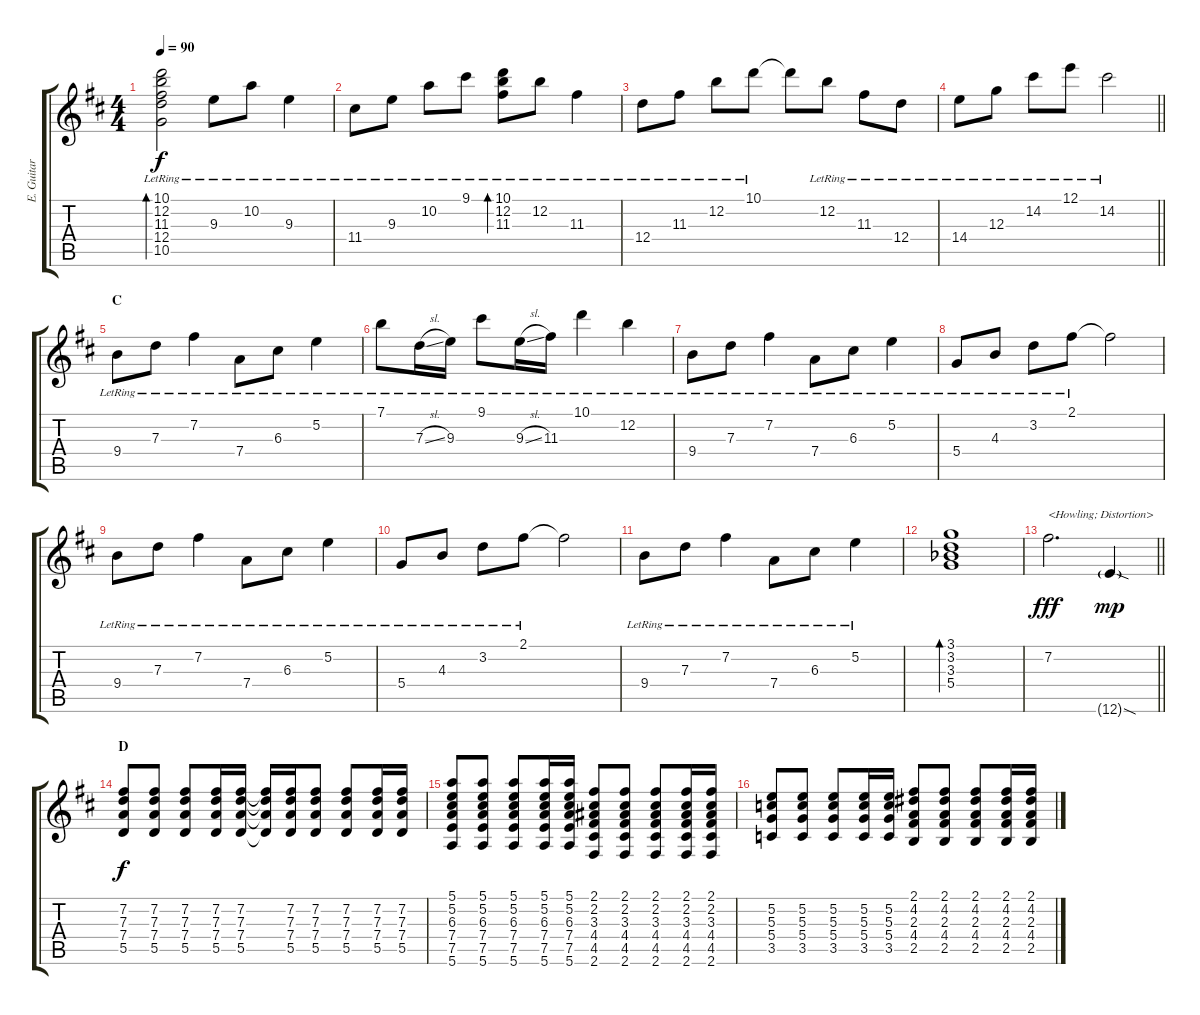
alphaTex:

\track ("E. Guitar II" "E. Guitar ") {instrument overdrivenguitar}
\staff {score tabs}
\tuning (E4 B3 G3 D3 A2 E2) {hide}
\ts (4 4)
\tempo 90
\clef g2
\ks d
(10.1{lr} 12.2{lr} 11.3{lr} 12.4{lr} 10.5{lr}).2{bd 120 dy f} 9.3{lr}.8 10.2{lr}.8 9.3{lr}.4 |
11.4{lr}.8 9.3{lr}.8 10.2{lr}.8 9.1{lr}.8 (10.1{lr} 12.2{lr} 11.3{lr}).8{bd 120} 12.2{lr}.8 11.3{lr}.4 |
12.4{lr}.8 11.3{lr}.8 12.2{lr}.8 10.1{lr}.8 10.1{t}.8 12.2{lr}.8 11.3{lr}.8 12.4{lr}.8 |
\barLineRight lightlight
14.4{lr}.8 12.3{lr}.8 14.2{lr}.8 12.1{lr}.8 14.2{lr}.2 |
\section ("" "C")
9.4{lr}.8 7.3{lr}.8 7.2{lr}.4 7.4{lr}.8 6.3{lr}.8 5.2{lr}.4 |
7.1{lr}.8 7.3{sl lr}.16 9.3{lr}.16 9.1{lr}.8 9.3{sl lr}.16 11.3{lr}.16 10.1{lr}.4 12.2{lr}.4 |
9.4{lr}.8 7.3{lr}.8 7.2{lr}.4 7.4{lr}.8 6.3{lr}.8 5.2{lr}.4 |
5.4{lr}.8 4.3{lr}.8 3.2{lr}.8 2.1{lr}.8 2.1{t}.2 |
9.4{lr}.8 7.3{lr}.8 7.2{lr}.4 7.4{lr}.8 6.3{lr}.8 5.2{lr}.4 |
5.4{lr}.8 4.3{lr}.8 3.2{lr}.8 2.1{lr}.8 2.1{t}.2 |
9.4{lr}.8 7.3{lr}.8 7.2{lr}.4 7.4{lr}.8 6.3{lr}.8 5.2{lr}.4 |
(3.1 3.2 3.3{acc b} 5.4).1{bd 120} |
\barLineRight lightlight
7.2.2{d txt "<Howling; Distortion>" dy fff instrument guitarharmonics} 12.6{sod g}.4{dy mp instrument overdrivenguitar} |
\section ("" "D")
(7.2 7.3 7.4 5.5).8{dy f} (7.2 7.3 7.4 5.5).8 (7.2 7.3 7.4 5.5).8 (7.2 7.3 7.4 5.5).16 (7.2 7.3 7.4 5.5).16 (7.2{t} 7.3{t} 7.4{t} 5.5{t}).16 (7.2 7.3 7.4 5.5).16 (7.2 7.3 7.4 5.5).8 (7.2 7.3 7.4 5.5).8 (7.2 7.3 7.4 5.5).16 (7.2 7.3 7.4 5.5).16 |
(5.1 5.2 6.3 7.4 7.5 5.6).8 (5.1 5.2 6.3 7.4 7.5 5.6).8 (5.1 5.2 6.3 7.4 7.5 5.6).8 (5.1 5.2 6.3 7.4 7.5 5.6).16 (5.1 5.2 6.3 7.4 7.5 5.6).16 (2.1 2.2 3.3 4.4 4.5 2.6).8 (2.1 2.2 3.3 4.4 4.5 2.6).8 (2.1 2.2 3.3 4.4 4.5 2.6).8 (2.1 2.2 3.3 4.4 4.5 2.6).16 (2.1 2.2 3.3 4.4 4.5 2.6).16 |
(5.2 5.3 5.4 3.5).8 (5.2 5.3 5.4 3.5).8 (5.2 5.3 5.4 3.5).8 (5.2 5.3 5.4 3.5).16 (5.2 5.3 5.4 3.5).16 (2.1 4.2 2.3 4.4 2.5).8 (2.1 4.2 2.3 4.4 2.5).8 (2.1 4.2 2.3 4.4 2.5).8 (2.1 4.2 2.3 4.4 2.5).16 (2.1 4.2 2.3 4.4 2.5).16
